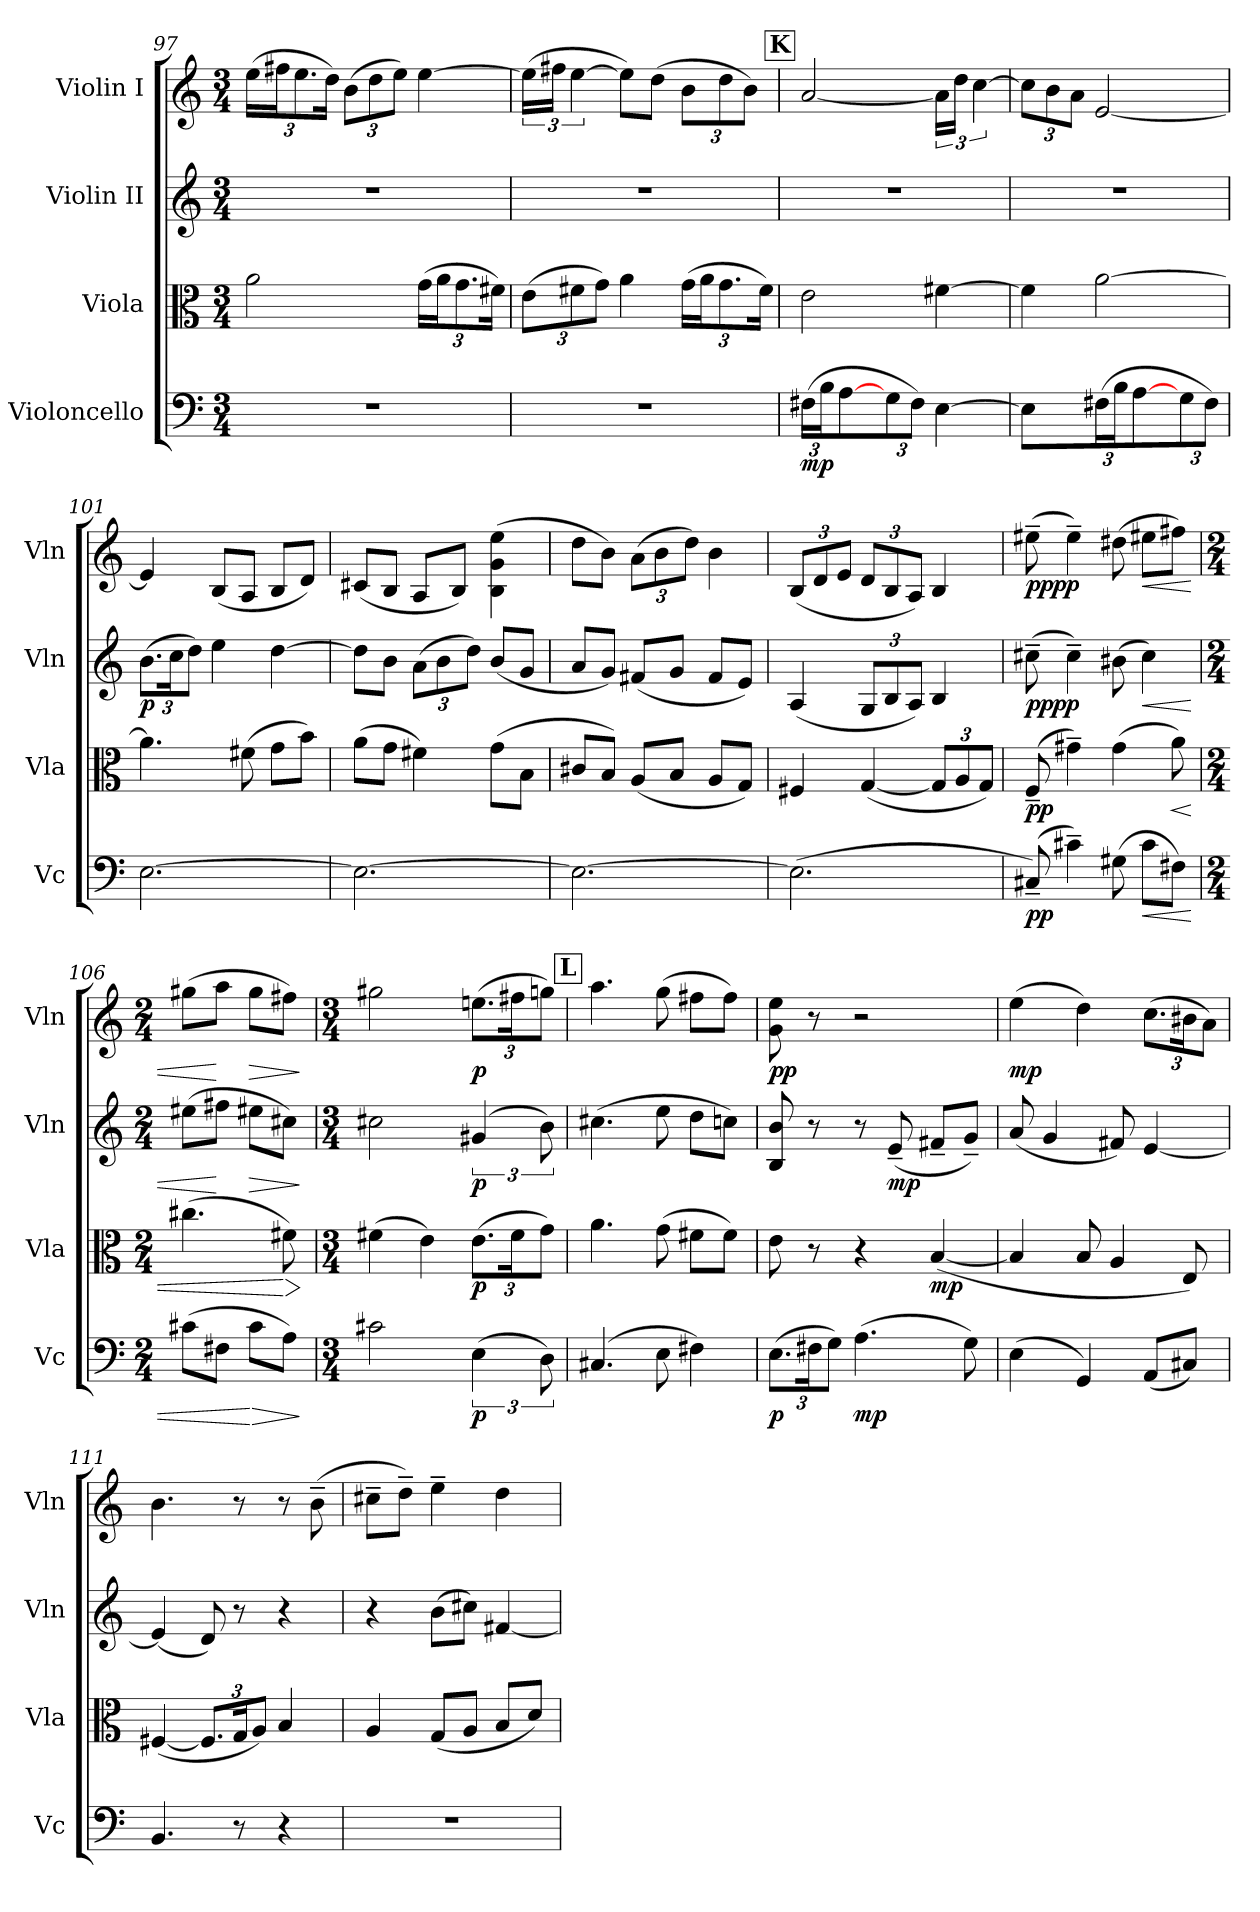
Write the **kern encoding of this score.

**kern	**dynam	**kern	**dynam	**kern	**dynam	**kern	**dynam
*part4	*part4	*part3	*part3	*part2	*part2	*part1	*part1
*staff4	*staff4	*staff3	*staff3	*staff2	*staff2	*staff1	*staff1
*I"Violoncello	*	*I"Viola	*	*I"Violin II	*	*I"Violin I	*
*I'Vc	*	*I'Vla	*	*I'Vln	*	*I'Vln	*
!!LO:LB:g=z
*clefF4	*	*clefC3	*	*clefG2	*	*clefG2	*
*k[]	*	*k[]	*	*k[]	*	*k[]	*
*M3/4	*	*M3/4	*	*M3/4	*	*M3/4	*
*	*	*	*	*	*	*Xbrackettup	*
=97	=97	=97	=97	=97	=97	=97	=97
2.r	.	2a\	.	2.r	.	(24ee\LL	.
.	.	.	.	.	.	24ff#X\J	.
.	.	.	.	.	.	12.ee\	.
.	.	.	.	.	.	24dd\Jk)	.
.	.	.	.	.	.	(12b\L	.
.	.	.	.	.	.	12dd\	.
.	.	.	.	.	.	12ee\J)	.
*	*	*Xbrackettup	*	*	*	*	*
.	.	(24g\LL	.	.	.	[4ee\	.
.	.	24a\J	.	.	.	.	.
.	.	12.g\	.	.	.	.	.
.	.	24f#X\Jk)	.	.	.	.	.
=98	=98	=98	=98	=98	=98	=98	=98
*	*	*	*	*	*	*brackettup	*
2.r	.	(12e\L	.	2.r	.	(24ee\LL]	.
.	.	.	.	.	.	24ff#X\JJ	.
.	.	12f#X\	.	.	.	[6ee\	.
.	.	12g\J)	.	.	.	.	.
.	.	4a\	.	.	.	8ee\L])	.
.	.	.	.	.	.	(8dd\J	.
*	*	*	*	*	*	*Xbrackettup	*
.	.	(24g\LL	.	.	.	12b\L	.
.	.	24a\J	.	.	.	.	.
.	.	12.g\	.	.	.	12dd\	.
.	.	.	.	.	.	12b\J)	.
.	.	24f#\Jk)	.	.	.	.	.
!!LO:REH:place=s1:a:B:fs=14:t=K
=99	=99	=99	=99	=99	=99	=99	=99
!	!LO:DY:b	!	!	!	!	!	!
(24F#X\LL	mp	2e\	.	2.r	.	[2a/	.
24B\JJ	.	.	.	.	.	.	.
[4A\	.	.	.	.	.	.	.
*Xbrackettup	*	*	*	*	*	*	*
12G\	.	.	.	.	.	.	.
12F#\J)	.	.	.	.	.	.	.
*	*	*	*	*	*	*brackettup	*
[4E\	.	[4f#X\	.	.	.	24a\LL]	.
.	.	.	.	.	.	24dd\JJ	.
.	.	.	.	.	.	[6cc\	.
=100	=100	=100	=100	=100	=100	=100	=100
*	*	*	*	*	*	*Xbrackettup	*
4E\]	.	4f#\]	.	2.r	.	12cc\L]	.
.	.	.	.	.	.	12b\	.
.	.	.	.	.	.	12a\J	.
*brackettup	*	*	*	*	*	*	*
(24F#X\LL	.	[2a\	.	.	.	[2e/	.
24B\JJ	.	.	.	.	.	.	.
[4A\	.	.	.	.	.	.	.
*Xbrackettup	*	*	*	*	*	*	*
12G\	.	.	.	.	.	.	.
12F#\J)	.	.	.	.	.	.	.
!!LO:LB:g=z
=101	=101	=101	=101	=101	=101	=101	=101
*	*	*	*	*Xbrackettup	*	*	*
!	!	!	!	!	!LO:DY:b	!	!
[2.E\	.	4.a\]	.	(12.b\L	p	4e/]	.
.	.	.	.	24cc\K	.	.	.
.	.	.	.	12dd\J)	.	.	.
.	.	.	.	4ee\	.	(8B/L	.
.	.	(8f#X\	.	.	.	8A/J	.
.	.	8g\L	.	[4dd\	.	8B/L	.
.	.	8b\J)	.	.	.	8d/J)	.
=102	=102	=102	=102	=102	=102	=102	=102
2.E\_	.	(8a\L	.	8dd\L]	.	(8c#X/L	.
.	.	8g\J	.	8b\J	.	8B/J	.
.	.	4f#X\)	.	(12a\L	.	8A/L	.
.	.	.	.	12b\	.	.	.
.	.	.	.	.	.	8B/J)	.
.	.	.	.	12dd\J)	.	.	.
.	.	(8g\L	.	(8b/L	.	(4B\ 4g\ 4ee\	.
.	.	8B\J	.	8g/J	.	.	.
=103	=103	=103	=103	=103	=103	=103	=103
2.E\_	.	8c#X/L	.	8a/L	.	8dd\L	.
.	.	8B/J)	.	8g/J)	.	8b\J)	.
.	.	(8A/L	.	(8f#X/L	.	(12a\L	.
.	.	.	.	.	.	12b\	.
.	.	8B/J	.	8g/J	.	.	.
.	.	.	.	.	.	12dd\J)	.
.	.	8A/L	.	8f#/L	.	4b\	.
.	.	8G/J)	.	8e/J)	.	.	.
=104	=104	=104	=104	=104	=104	=104	=104
(2.E\]	.	4F#X/	.	(4A/	.	(12B/L	.
.	.	.	.	.	.	12d/	.
.	.	.	.	.	.	12e/J	.
.	.	([4G/	.	12G/L	.	12d/L	.
.	.	.	.	12B/	.	12B/	.
.	.	.	.	12A/J)	.	12A/J)	.
.	.	12G/L]	.	4B/	.	4B/	.
.	.	12A/	.	.	.	.	.
.	.	12G/J)	.	.	.	.	.
!!LO:PB:g=z
=105	=105	=105	=105	=105	=105	=105	=105
!	!LO:DY:b	!	!LO:DY:b	!	!LO:DY:b	!	!
!	!	!	!	!	!LO:DY:n=1:b	!	!LO:DY:b
!	!	!	!	!	!	!	!LO:DY:n=1:b
(8C#X~/)	pp	(8F~/	pp	(8cc#X~\	pp pp	(8ee#X~\	pp pp
4c#X~\)	.	4g#X~\)	.	4cc#~\)	.	4ee#~\)	.
(8G#X\	.	(4g#\	.	(8b#X\	.	(8dd#X\	.
!	!LO:HP:b	!	!	!	!LO:HP:b	!	!LO:HP:b
8c#\L	<	.	.	4cc#\)	<	8ee#X\L	<
!	!	!	!LO:HP:b	!	!	!	!
8F#X\J)	.	8a\)	<	.	.	8ff#X\J)	.
=106	=106	=106	=106	=106	=106	=106	=106
*M2/4	*	*M2/4	*	*M2/4	*	*M2/4	*
(8c#X\L	.	(4.cc#X\	.	(8ee#X\L	.	(8gg#X\L	.
8F#X\J	.	.	.	8ff#X\J	[	8aa\J	[
!	!LO:HP:n=1:b	!	!	!	!LO:HP:b	!	!LO:HP:b
8c#\L	[ >	.	.	8ee#X\L	>	8gg#\L	>
!	!	!	!LO:HP:n=1:b	!	!	!	!
8A\J)	.	8f#X\)	[ >	8cc#X\J)	.	8ff#X\J)	.
.	]	.	]	.	]	.	]
=107	=107	=107	=107	=107	=107	=107	=107
*M3/4	*	*M3/4	*	*M3/4	*	*M3/4	*
2c#X\	.	(4f#X\	.	2cc#X\	.	2gg#X\	.
.	.	4e\)	.	.	.	.	.
*brackettup	*	*	*	*brackettup	*	*	*
!	!LO:DY:b	!	!LO:DY:b	!	!LO:DY:b	!	!LO:DY:b
(6E\	p	(12.e\L	p	(6g#X/	p	(12.een\L	p
.	.	24f#\K	.	.	.	24ff#X\K	.
12D\)	.	12g\J)	.	12b\)	.	12ggn\J)	.
!!LO:REH:place=s1:a:B:fs=14:t=L
=108	=108	=108	=108	=108	=108	=108	=108
(4.C#X/	.	4.a\	.	(4.cc#X\	.	4.aa\	.
8E\	.	(8g\	.	8ee\	.	(8gg\	.
4F#X\)	.	8f#X\L	.	8dd\L	.	8ff#X\L	.
.	.	8f#\J)	.	8ccn\J)	.	8ff#\J)	.
=109	=109	=109	=109	=109	=109	=109	=109
*Xbrackettup	*	*	*	*	*	*	*
!	!LO:DY:b	!	!	!	!	!	!LO:DY:b
(12.E\L	p	8e\	.	8B/ 8b/	.	8g\ 8ee\	pp
24F#X\K	.	8r	.	8r	.	8r	.
12G\J)	.	.	.	.	.	.	.
!	!LO:DY:b	!	!	!	!	!	!
(4.A\	mp	4r	.	8r	.	2r	.
!	!	!	!	!	!LO:DY:b	!	!
.	.	.	.	(8e~/	mp	.	.
!	!	!	!LO:DY:b	!	!	!	!
.	.	([4B/	mp	8f#X~/L	.	.	.
8G\)	.	.	.	8g~/J)	.	.	.
!!LO:LB:g=z
=110	=110	=110	=110	=110	=110	=110	=110
!	!	!	!	!	!	!	!LO:DY:b
(4E\	.	4B/]	.	(8a/	.	(4ee\	mp
.	.	.	.	4g/	.	.	.
4GG/)	.	8B/	.	.	.	4dd\)	.
.	.	4A/	.	8f#X/)	.	.	.
(8AA/L	.	.	.	[4e/	.	(12.cc\L	.
8C#X/J)	.	8E/)	.	.	.	24b#X\K	.
.	.	.	.	.	.	12a\J)	.
=111	=111	=111	=111	=111	=111	=111	=111
4.BB/	.	([4F#X/	.	(4e/]	.	4.b\	.
.	.	12.F#/L]	.	8d/)	.	.	.
8r	.	24G/K	.	8r	.	8r	.
.	.	12A/J)	.	.	.	.	.
4r	.	4B/	.	4r	.	8r	.
.	.	.	.	.	.	(8b~\	.
=112	=112	=112	=112	=112	=112	=112	=112
2.r	.	4A/	.	4r	.	8cc#X~\L	.
.	.	.	.	.	.	8dd~\J)	.
.	.	(8G/L	.	(8b\L	.	4ee~\	.
.	.	8A/J	.	8cc#X\J)	.	.	.
.	.	8B/L	.	[4f#X/	.	4dd\	.
.	.	8d/J)	.	.	.	.	.
=	=	=	=	=	=	=	=
*-	*-	*-	*-	*-	*-	*-	*-
